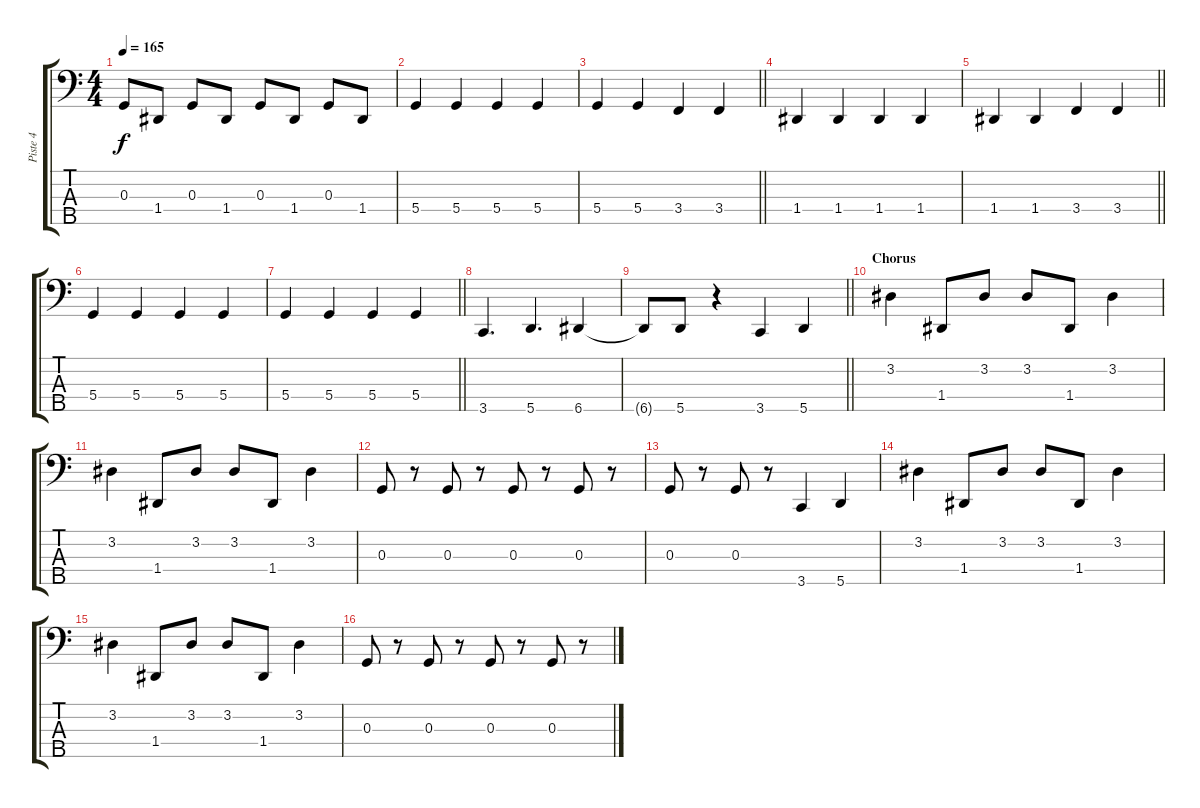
\track ("Piste 4" "Piste 4") {instrument electricbasspick}
\staff {score tabs}
\tuning (F2 C2 G1 D1 A0) {hide}
\ts (4 4)
\tempo 165
\clef f4
\ks c
0.3.8{dy f} 1.4.8 0.3.8 1.4.8 0.3.8 1.4.8 0.3.8 1.4.8 |
5.4.4 5.4.4 5.4.4 5.4.4 |
\barLineRight lightlight
5.4.4 5.4.4 3.4.4 3.4.4 |
1.4.4 1.4.4 1.4.4 1.4.4 |
\barLineRight lightlight
1.4.4 1.4.4 3.4.4 3.4.4 |
5.4.4 5.4.4 5.4.4 5.4.4 |
\barLineRight lightlight
5.4.4 5.4.4 5.4.4 5.4.4 |
3.5.4{d} 5.5.4{d} 6.5.4 |
\barLineRight lightlight
6.5{t}.8 5.5.8 r.4 3.5.4 5.5.4 |
\section ("" "Chorus")
3.2.4 1.4.8 3.2.8 3.2.8 1.4.8 3.2.4 |
3.2.4 1.4.8 3.2.8 3.2.8 1.4.8 3.2.4 |
0.3.8 r.8 0.3.8 r.8 0.3.8 r.8 0.3.8 r.8 |
0.3.8 r.8 0.3.8 r.8 3.5.4 5.5.4 |
3.2.4 1.4.8 3.2.8 3.2.8 1.4.8 3.2.4 |
3.2.4 1.4.8 3.2.8 3.2.8 1.4.8 3.2.4 |
0.3.8 r.8 0.3.8 r.8 0.3.8 r.8 0.3.8 r.8
